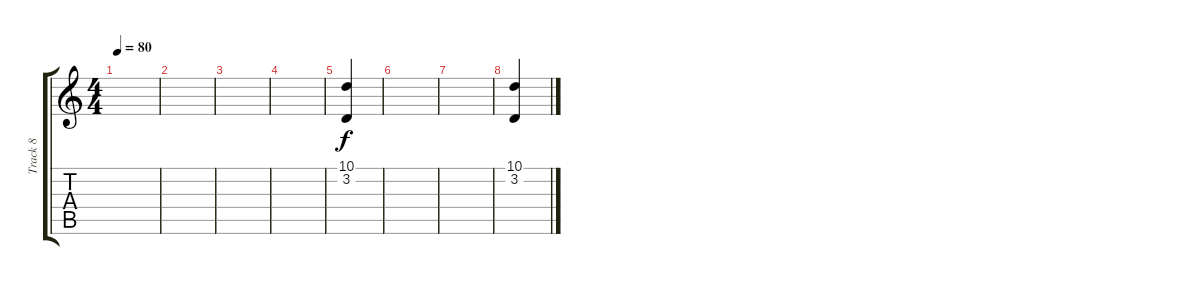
\track ("Track 8" "Track 8") {instrument clavinet}
\staff {score tabs}
\tuning (E4 B3 G3 D3 A2 E2) {hide}
\ts (4 4)
\tempo 80
\clef g2
\ks c
|
|
|
|
(10.1 3.2).4{instrument tubularbells} |
|
|
(10.1 3.2).4
